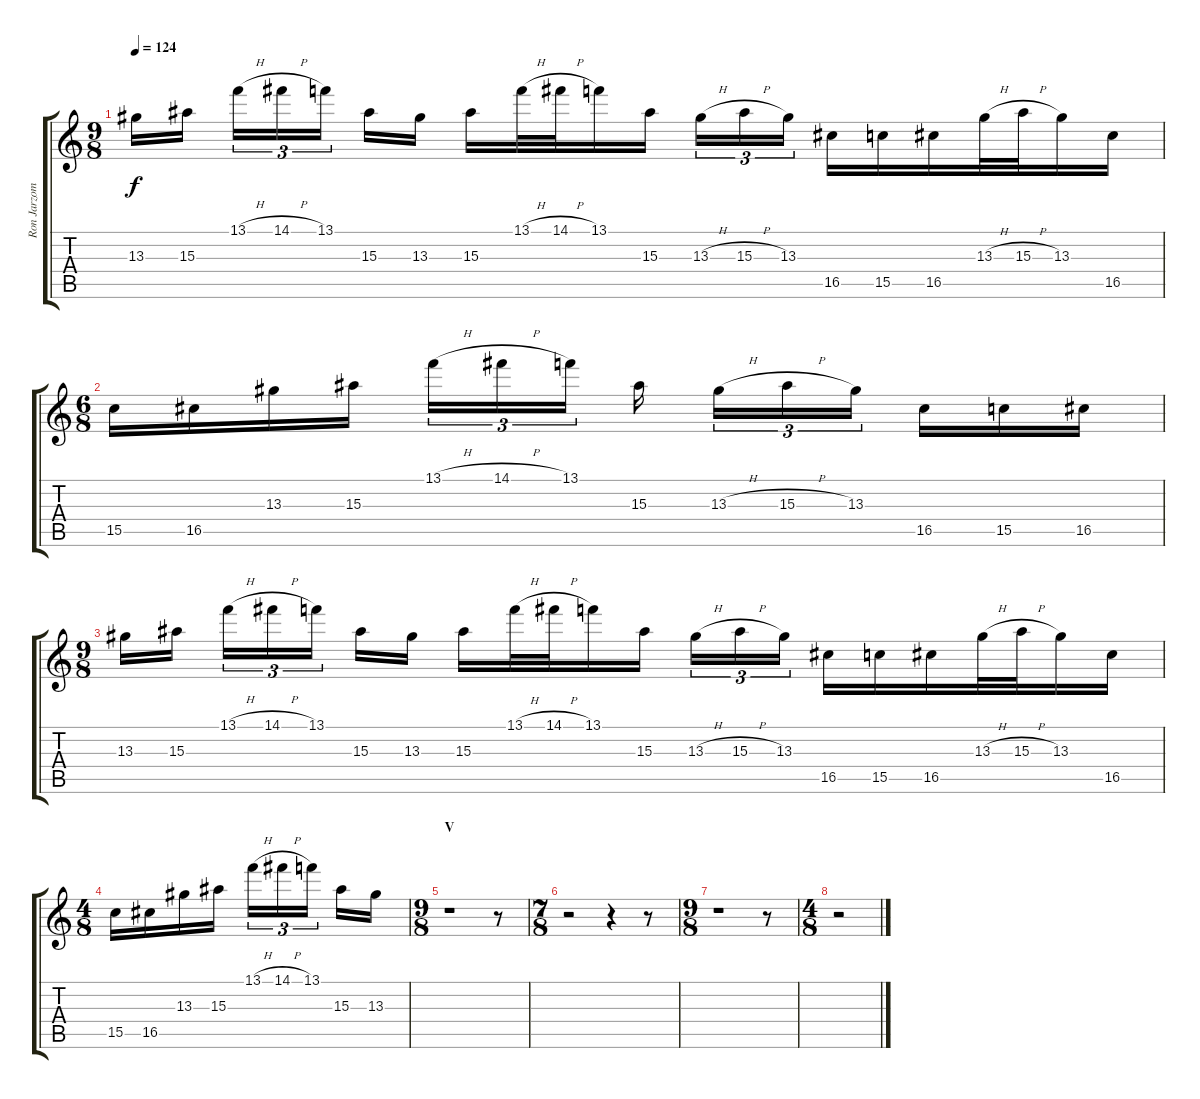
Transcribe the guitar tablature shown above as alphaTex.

\track ("Ron Jarzombek" "Ron Jarzom") {instrument overdrivenguitar}
\staff {score tabs}
\tuning (E4 B3 G3 D3 A2 E2) {hide}
\ts (9 8)
\tempo 124
\clef g2
\ks c
13.3.16{dy f} 15.3.16 13.1{h}.16{tu (3 2)} 14.1{h}.16{tu (3 2)} 13.1.16{tu (3 2)} 15.3.16 13.3.16 15.3.16 13.1{h}.32 14.1{h}.32 13.1.16 15.3.16 13.3{h}.16{tu (3 2)} 15.3{h}.16{tu (3 2)} 13.3.16{tu (3 2)} 16.5.16 15.5.16 16.5.16 13.3{h}.32 15.3{h}.32 13.3.16 16.5.16 |
\ts (6 8)
15.5.16 16.5.16 13.3.16 15.3.16 13.1{h}.16{tu (3 2)} 14.1{h}.16{tu (3 2)} 13.1.16{tu (3 2)} 15.3.16 13.3{h}.16{tu (3 2)} 15.3{h}.16{tu (3 2)} 13.3.16{tu (3 2)} 16.5.16 15.5.16 16.5.16 |
\ts (9 8)
13.3.16 15.3.16 13.1{h}.16{tu (3 2)} 14.1{h}.16{tu (3 2)} 13.1.16{tu (3 2)} 15.3.16 13.3.16 15.3.16 13.1{h}.32 14.1{h}.32 13.1.16 15.3.16 13.3{h}.16{tu (3 2)} 15.3{h}.16{tu (3 2)} 13.3.16{tu (3 2)} 16.5.16 15.5.16 16.5.16 13.3{h}.32 15.3{h}.32 13.3.16 16.5.16 |
\ts (4 8)
15.5.16 16.5.16 13.3.16 15.3.16 13.1{h}.16{tu (3 2)} 14.1{h}.16{tu (3 2)} 13.1.16{tu (3 2)} 15.3.16 13.3.16 |
\ts (9 8)
\section ("" "V")
r.1 r.8 |
\ts (7 8)
r.2 r.4 r.8 |
\ts (9 8)
r.1 r.8 |
\ts (4 8)
r.2{volume 0}
